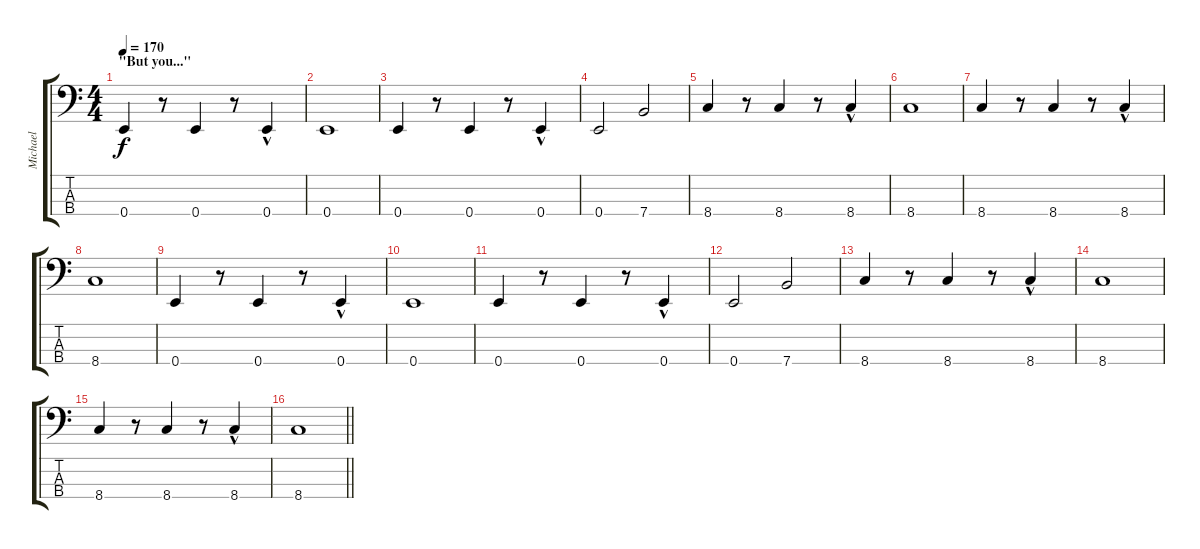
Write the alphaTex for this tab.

\track ("Michael" "Michael") {instrument electricbassfinger}
\staff {score tabs}
\tuning (G2 D2 A1 E1) {hide}
\ts (4 4)
\section ("" "\"But you...\"")
\tempo 170
\clef f4
\ks c
0.4.4{dy f} r.8 0.4.4 r.8 0.4{hac}.4 |
0.4.1 |
0.4.4 r.8 0.4.4 r.8 0.4{hac}.4 |
0.4.2 7.4.2 |
8.4.4 r.8 8.4.4 r.8 8.4{hac}.4 |
8.4.1 |
8.4.4 r.8 8.4.4 r.8 8.4{hac}.4 |
8.4.1 |
0.4.4 r.8 0.4.4 r.8 0.4{hac}.4 |
0.4.1 |
0.4.4 r.8 0.4.4 r.8 0.4{hac}.4 |
0.4.2 7.4.2 |
8.4.4 r.8 8.4.4 r.8 8.4{hac}.4 |
8.4.1 |
8.4.4 r.8 8.4.4 r.8 8.4{hac}.4 |
\barLineRight lightlight
8.4.1
